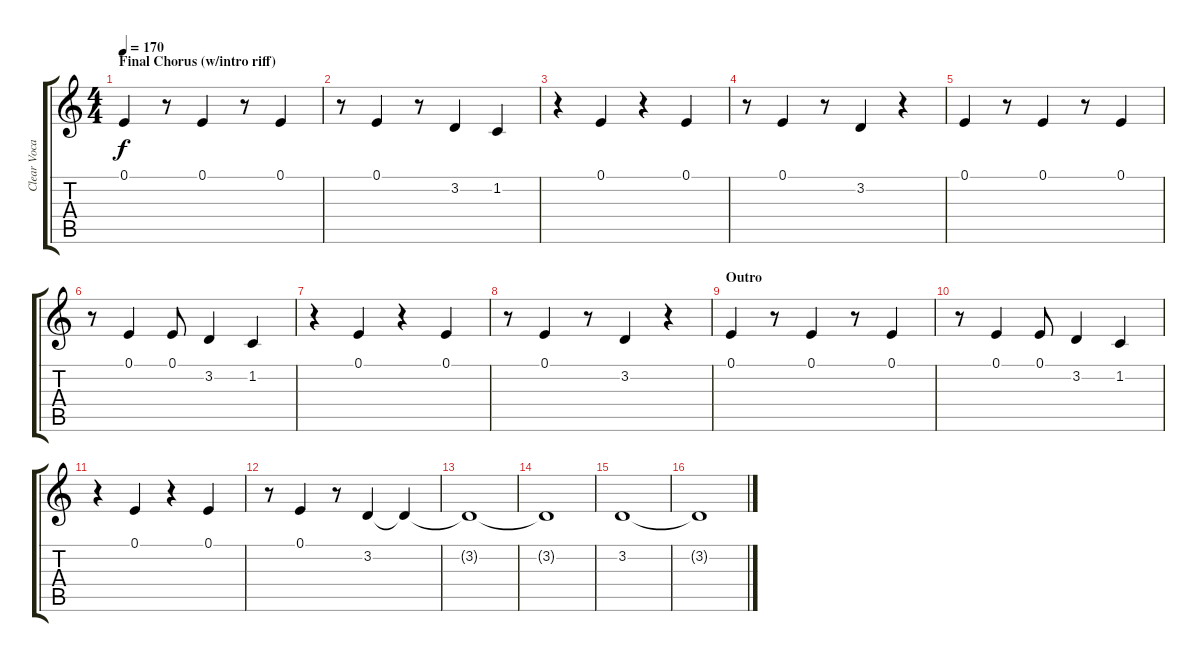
\track ("Clear Vocals" "Clear Voca") {instrument lead6voice}
\staff {score tabs}
\tuning (E4 B3 G3 D3 A2 D2) {hide}
\ts (4 4)
\section ("" "Final Chorus (w/intro riff)")
\tempo 170
\clef g2
\ks c
0.1.4{dy f} r.8 0.1.4 r.8 0.1.4 |
r.8 0.1.4 r.8 3.2.4 1.2.4 |
r.4 0.1.4 r.4 0.1.4 |
r.8 0.1.4 r.8 3.2.4 r.4 |
0.1.4 r.8 0.1.4 r.8 0.1.4 |
r.8 0.1.4 0.1.8 3.2.4 1.2.4 |
r.4 0.1.4 r.4 0.1.4 |
r.8 0.1.4 r.8 3.2.4 r.4 |
\section ("" "Outro")
0.1.4 r.8 0.1.4 r.8 0.1.4 |
r.8 0.1.4 0.1.8 3.2.4 1.2.4 |
r.4 0.1.4 r.4 0.1.4 |
r.8 0.1.4 r.8 3.2.4 3.2{t}.4 |
3.2{t}.1 |
3.2{t}.1 |
3.2.1 |
3.2{t}.1
